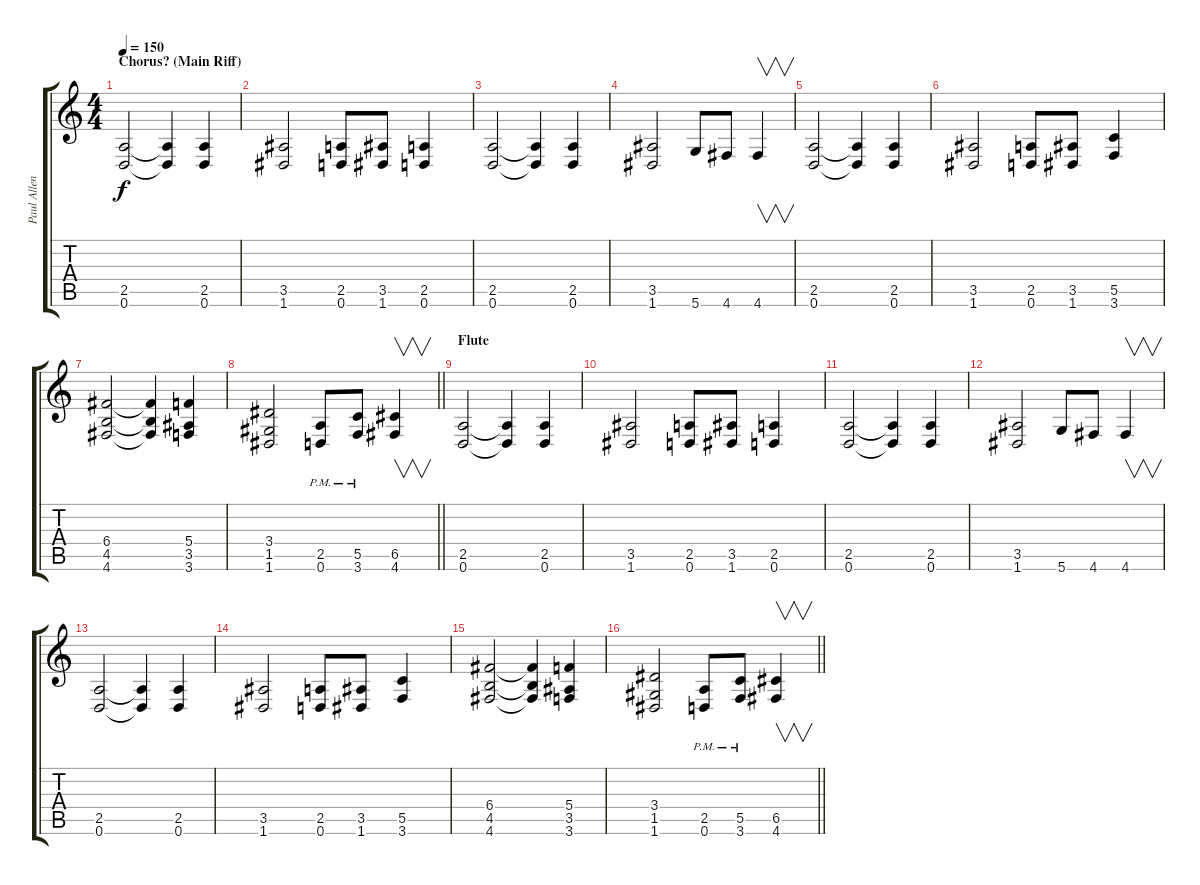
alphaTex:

\track ("Paul Allender" "Paul Allen") {instrument distortionguitar}
\staff {score tabs}
\tuning (D4 A3 F3 C3 G2 D2) {hide}
\ts (4 4)
\section ("" "Chorus? (Main Riff)")
\tempo 150
\clef g2
\ks c
(2.5 0.6).2{dy f} (2.5{t} 0.6{t}).4 (2.5 0.6).4 |
(3.5 1.6).2 (2.5 0.6).8 (3.5 1.6).8 (2.5 0.6).4 |
(2.5 0.6).2 (2.5{t} 0.6{t}).4 (2.5 0.6).4 |
(3.5 1.6).2 5.6.8 4.6.8 4.6.4{v} |
(2.5 0.6).2 (2.5{t} 0.6{t}).4 (2.5 0.6).4 |
(3.5 1.6).2 (2.5 0.6).8 (3.5 1.6).8 (5.5 3.6).4 |
(6.4 4.5 4.6).2 (6.4{t} 4.5{t} 4.6{t}).4 (5.4 3.5 3.6).4 |
\barLineRight lightlight
(3.4 1.5 1.6).2 (2.5{pm} 0.6{pm}).8 (5.5{pm} 3.6{pm}).8 (6.5 4.6).4{v} |
\section ("" "Flute")
(2.5 0.6).2 (2.5{t} 0.6{t}).4 (2.5 0.6).4 |
(3.5 1.6).2 (2.5 0.6).8 (3.5 1.6).8 (2.5 0.6).4 |
(2.5 0.6).2 (2.5{t} 0.6{t}).4 (2.5 0.6).4 |
(3.5 1.6).2 5.6.8 4.6.8 4.6.4{v} |
(2.5 0.6).2 (2.5{t} 0.6{t}).4 (2.5 0.6).4 |
(3.5 1.6).2 (2.5 0.6).8 (3.5 1.6).8 (5.5 3.6).4 |
(6.4 4.5 4.6).2 (6.4{t} 4.5{t} 4.6{t}).4 (5.4 3.5 3.6).4 |
\barLineRight lightlight
(3.4 1.5 1.6).2 (2.5{pm} 0.6{pm}).8 (5.5{pm} 3.6{pm}).8 (6.5 4.6).4{v}
